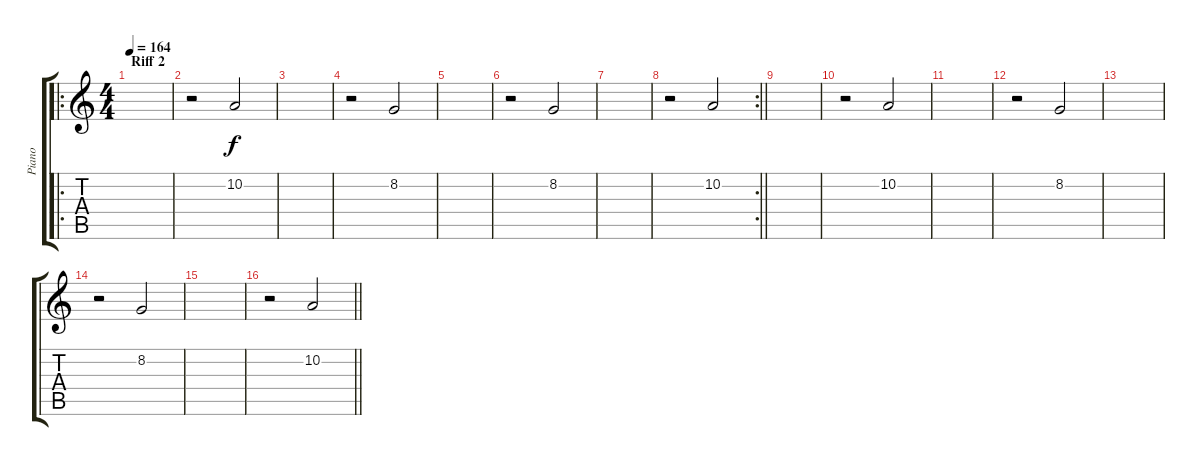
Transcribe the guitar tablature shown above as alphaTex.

\track ("Piano" "Piano") {instrument acousticgrandpiano}
\staff {score tabs}
\tuning (E4 B3 G3 D3 A2 E2) {hide}
\ro
\ts (4 4)
\section ("" "Riff 2")
\tempo 164
\clef g2
\ks c
|
r.2 10.2.2 |
|
r.2 8.2.2 |
|
r.2 8.2.2 |
|
\rc 2
\barLineRight lightlight
r.2 10.2.2 |
|
r.2 10.2.2 |
|
r.2 8.2.2 |
|
r.2 8.2.2 |
|
\barLineRight lightlight
r.2 10.2.2
